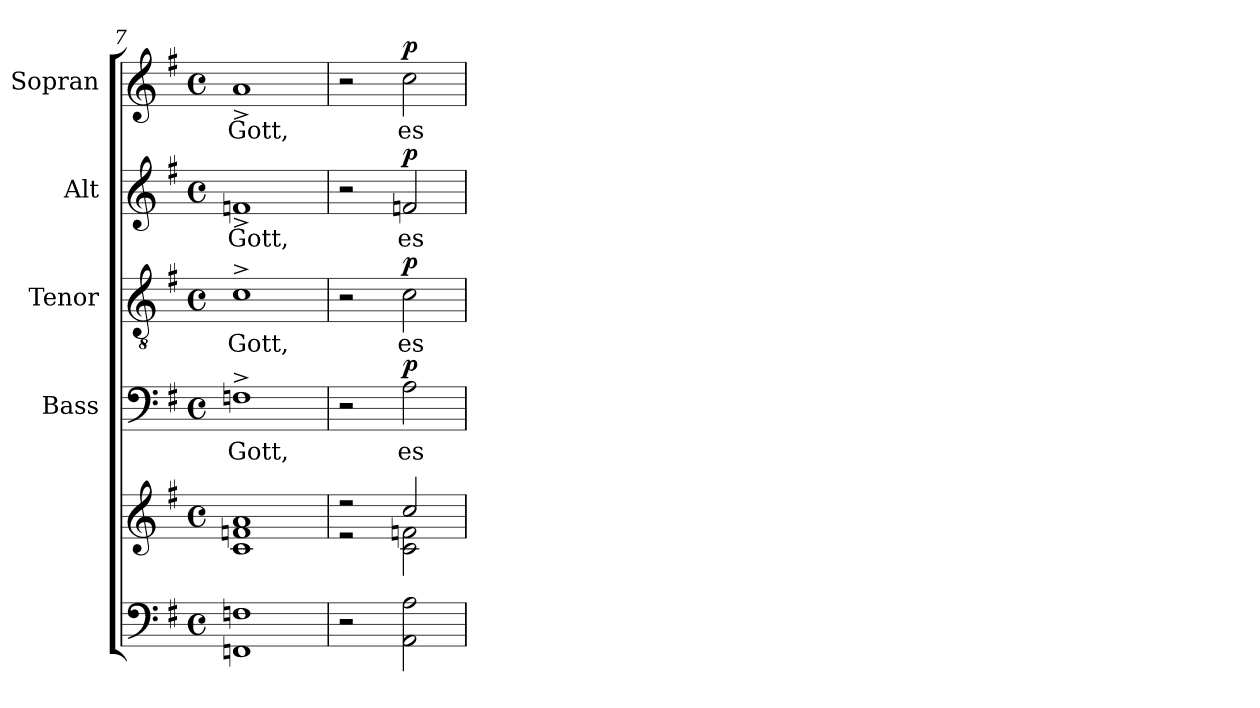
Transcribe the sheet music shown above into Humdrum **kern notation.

**kern	**kern	**kern	**text	**dynam	**kern	**text	**dynam	**kern	**text	**dynam	**kern	**text	**dynam
*part5	*part5	*part4	*part4	*part4	*part3	*part3	*part3	*part2	*part2	*part2	*part1	*part1	*part1
*staff6	*staff5	*staff4	*staff4	*staff4	*staff3	*staff3	*staff3	*staff2	*staff2	*staff2	*staff1	*staff1	*staff1
*	*	*I"Bass	*	*	*I"Tenor	*	*	*I"Alt	*	*	*I"Sopran	*	*
*	*	*I'B.	*	*	*I'T.	*	*	*I'A.	*	*	*I'S.	*	*
*clefF4	*clefG2	*clefF4	*	*	*clefGv2	*	*	*clefG2	*	*	*clefG2	*	*
*k[f#]	*k[f#]	*k[f#]	*	*	*k[f#]	*	*	*k[f#]	*	*	*k[f#]	*	*
*G:	*G:	*G:	*	*	*G:	*	*	*G:	*	*	*G:	*	*
*M4/4	*M4/4	*M4/4	*	*	*M4/4	*	*	*M4/4	*	*	*M4/4	*	*
*met(c)	*met(c)	*met(c)	*	*	*met(c)	*	*	*met(c)	*	*	*met(c)	*	*
=7	=7	=7	=7	=7	=7	=7	=7	=7	=7	=7	=7	=7	=7
*	*^	*	*	*	*	*	*	*	*	*	*	*	*
!	!	!	!	!LO:LY:b	!	!	!LO:LY:b	!	!	!LO:LY:b	!	!	!LO:LY:b	!
1FFn 1Fn	1fn 1a	1c	1Fn^>	Gott,	.	1c^>	Gott,	.	1fn^<	Gott,	.	1a^<	Gott,	.
!!LO:LB:g=z
=8	=8	=8	=8	=8	=8	=8	=8	=8	=8	=8	=8	=8	=8	=8
2r	2r	2r	2r	.	.	2r	.	.	2r	.	.	2r	.	.
!	!	!	!	!LO:LY:b	!LO:DY:a	!	!LO:LY:b	!LO:DY:a	!	!LO:LY:b	!LO:DY:a	!	!LO:LY:b	!LO:DY:a
2AA\ 2A\	2cc/	2c\ 2fn\	2A\	es	p	2c\	es	p	2fn/	es	p	2cc\	es	p
*	*v	*v	*	*	*	*	*	*	*	*	*	*	*	*
=	=	=	=	=	=	=	=	=	=	=	=	=	=
*-	*-	*-	*-	*-	*-	*-	*-	*-	*-	*-	*-	*-	*-
